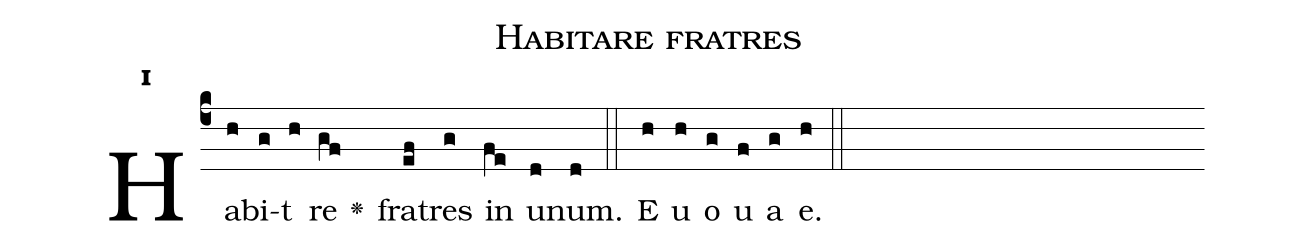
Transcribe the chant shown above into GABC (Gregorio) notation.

name:Habitare fratres;
office-part:Antiphona;
mode:1;
%%
initial-style: 1;
name: Habitare fratres;
book: Antiphonae & Responsoria/Tomus III, p. 109;
occasion: Psalterium Hebdomada IV Feria VI;
office-part: Hora media Ant 2;
user-notes: ;
commentary: ;
annotation: 1a;
centering-scheme: english;
fontsize: 12;
font: OFLSortsMillGoudy;
height: 11;
width: 4.5;
%%
(c4)Ha(h)bi(g)tรก(h)re(gf) <v>\greheightstar</v>() fra(ef)tres(g) in(fe) u(d)num.(d) (::)
E(h) u(h) o(g) u(f) a(g) e.(h) (::)
